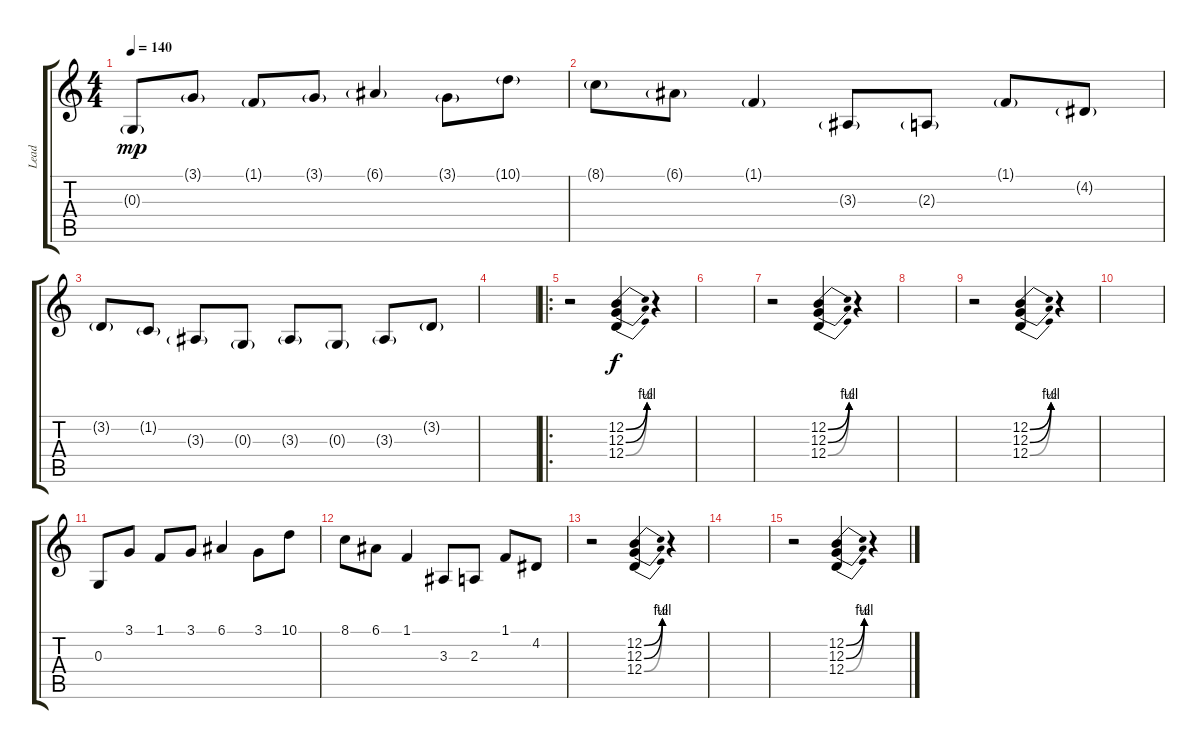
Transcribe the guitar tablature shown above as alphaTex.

\track ("Lead" "Lead") {instrument lead1square}
\staff {score tabs}
\tuning (E4 B3 G3 D3 A2 E2) {hide}
\ts (4 4)
\tempo 140
\clef g2
\ks c
0.3{g}.8{dy mp} 3.1{g}.8 1.1{g}.8 3.1{g}.8 6.1{g}.4 3.1{g}.8 10.1{g}.8 |
8.1{g}.8 6.1{g}.8 1.1{g}.4 3.3{g}.8 2.3{g}.8 1.1{g}.8 4.2{g}.8 |
3.2{g}.8 1.2{g}.8 3.3{g}.8 0.3{g}.8 3.3{g}.8 0.3{g}.8 3.3{g}.8 3.2{g}.8 |
|
\ro
r.2{instrument synthbrass1} (12.2{be (bend 0 0 60 2)} 12.3{be (bend 0 0 60 4)} 12.4{be (bend 0 0 60 4)}).4{dy f} r.4 |
|
r.2 (12.2{be (bend 0 0 60 2)} 12.3{be (bend 0 0 60 4)} 12.4{be (bend 0 0 60 4)}).4 r.4 |
|
r.2 (12.2{be (bend 0 0 60 2)} 12.3{be (bend 0 0 60 4)} 12.4{be (bend 0 0 60 4)}).4 r.4 |
|
0.3.8{instrument lead1square} 3.1.8 1.1.8 3.1.8 6.1.4 3.1.8 10.1.8 |
8.1.8 6.1.8 1.1.4 3.3.8 2.3.8 1.1.8 4.2.8 |
r.2{instrument synthbrass1} (12.2{be (bend 0 0 60 2)} 12.3{be (bend 0 0 60 4)} 12.4{be (bend 0 0 60 4)}).4 r.4 |
|
r.2 (12.2{be (bend 0 0 60 2)} 12.3{be (bend 0 0 60 4)} 12.4{be (bend 0 0 60 4)}).4 r.4
